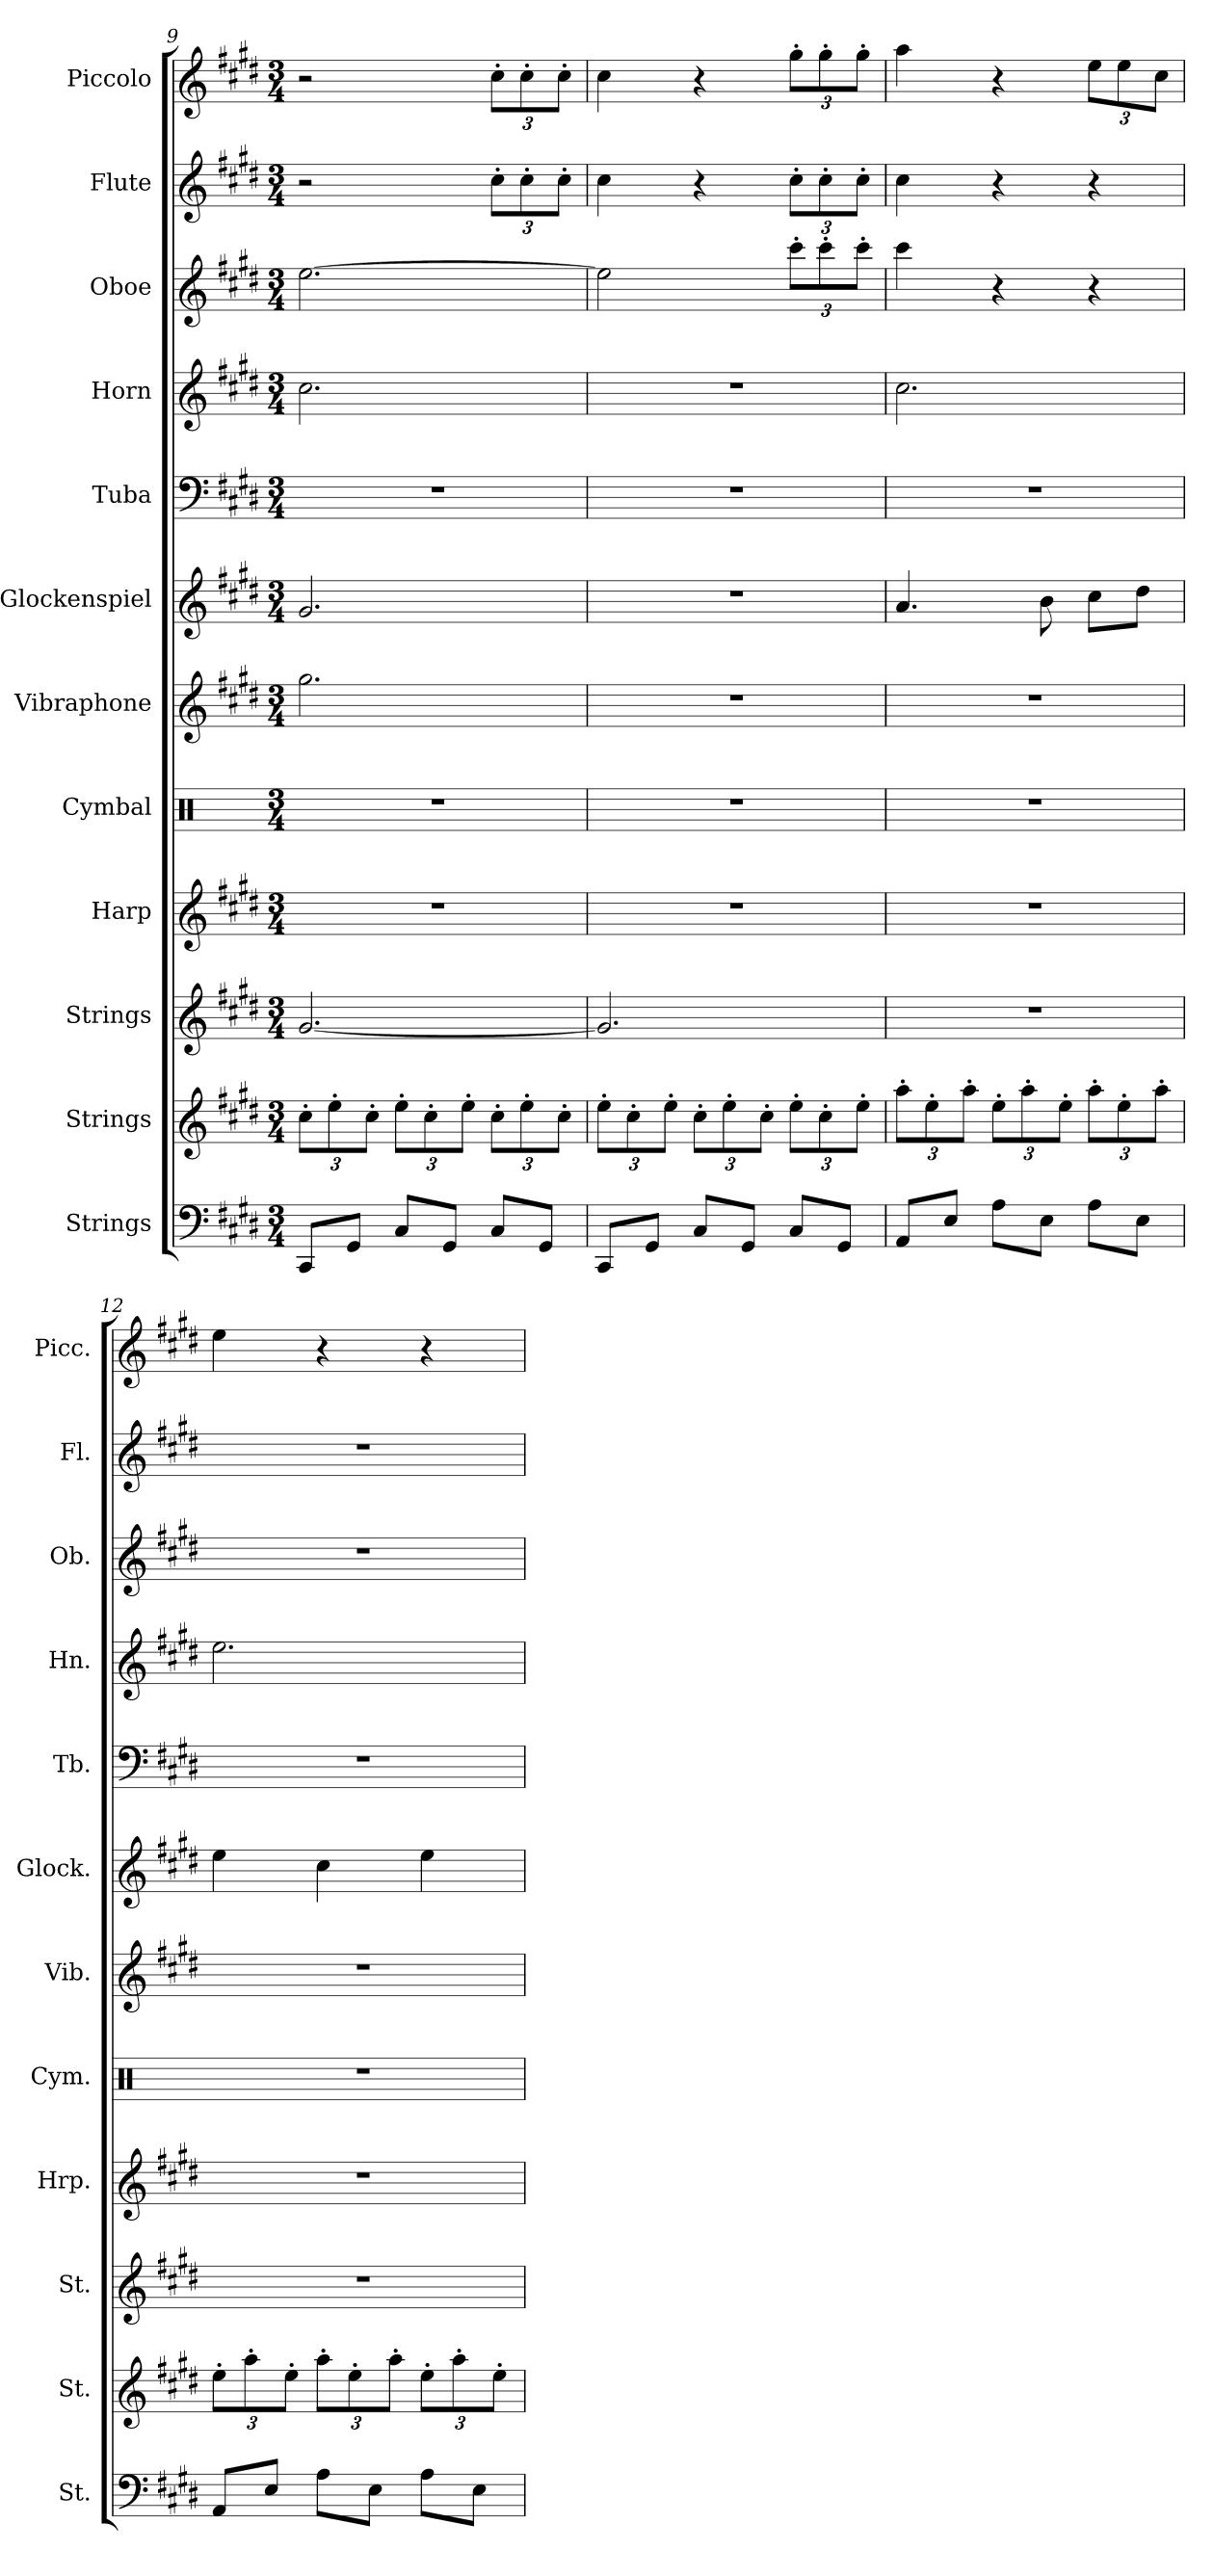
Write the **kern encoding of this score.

**kern	**kern	**kern	**kern	**kern	**kern	**kern	**kern	**kern	**kern	**kern	**kern
*part12	*part11	*part10	*part9	*part8	*part7	*part6	*part5	*part4	*part3	*part2	*part1
*staff12	*staff11	*staff10	*staff9	*staff8	*staff7	*staff6	*staff5	*staff4	*staff3	*staff2	*staff1
*I"Strings	*I"Strings	*I"Strings	*I"Harp	*I"Cymbal	*I"Vibraphone	*I"Glockenspiel	*I"Tuba	*I"Horn	*I"Oboe	*I"Flute	*I"Piccolo
*I'St.	*I'St.	*I'St.	*I'Hrp.	*I'Cym.	*I'Vib.	*I'Glock.	*I'Tb.	*I'Hn.	*I'Ob.	*I'Fl.	*I'Picc.
!!LO:PB:g=z
*clefF4	*clefG2	*clefG2	*clefG2	*clefX	*clefG2	*clefG2	*clefF4	*clefG2	*clefG2	*clefG2	*clefG2
*	*	*	*	*	*	*ITrd-14c-24	*	*ITrd7c12	*	*	*ITrd-7c-12
*k[f#c#g#d#]	*k[f#c#g#d#]	*k[f#c#g#d#]	*k[f#c#g#d#]	*k[]	*k[f#c#g#d#]	*k[f#c#g#d#]	*k[f#c#g#d#]	*k[f#c#g#d#]	*k[f#c#g#d#]	*k[f#c#g#d#]	*k[f#c#g#d#]
*M3/4	*M3/4	*M3/4	*M3/4	*M3/4	*M3/4	*M3/4	*M3/4	*M3/4	*M3/4	*M3/4	*M3/4
*	*Xbrackettup	*	*	*	*	*	*	*	*	*	*
=9	=9	=9	=9	=9	=9	=9	=9	=9	=9	=9	=9
8CC#/L	12cc#'\L	[2.g#/	2.r	2.r	2.gg#\	2.ggg#/	2.r	2.c#\	[2.ee\	2r	2r
.	12ee'\	.	.	.	.	.	.	.	.	.	.
8GG#/J	.	.	.	.	.	.	.	.	.	.	.
.	12cc#'\J	.	.	.	.	.	.	.	.	.	.
8C#/L	12ee'\L	.	.	.	.	.	.	.	.	.	.
.	12cc#'\	.	.	.	.	.	.	.	.	.	.
8GG#/J	.	.	.	.	.	.	.	.	.	.	.
.	12ee'\J	.	.	.	.	.	.	.	.	.	.
*	*	*	*	*	*	*	*	*	*	*Xbrackettup	*Xbrackettup
8C#/L	12cc#'\L	.	.	.	.	.	.	.	.	12cc#'\L	12ccc#'\L
.	12ee'\	.	.	.	.	.	.	.	.	12cc#'\	12ccc#'\
8GG#/J	.	.	.	.	.	.	.	.	.	.	.
.	12cc#'\J	.	.	.	.	.	.	.	.	12cc#'\J	12ccc#'\J
=10	=10	=10	=10	=10	=10	=10	=10	=10	=10	=10	=10
8CC#/L	12ee'\L	2.g#/]	2.r	2.r	2.r	2.r	2.r	2.r	2ee\]	4cc#\	4ccc#\
.	12cc#'\	.	.	.	.	.	.	.	.	.	.
8GG#/J	.	.	.	.	.	.	.	.	.	.	.
.	12ee'\J	.	.	.	.	.	.	.	.	.	.
8C#/L	12cc#'\L	.	.	.	.	.	.	.	.	4r	4r
.	12ee'\	.	.	.	.	.	.	.	.	.	.
8GG#/J	.	.	.	.	.	.	.	.	.	.	.
.	12cc#'\J	.	.	.	.	.	.	.	.	.	.
*	*	*	*	*	*	*	*	*	*Xbrackettup	*	*
8C#/L	12ee'\L	.	.	.	.	.	.	.	12ccc#'\L	12cc#'\L	12ggg#'\L
.	12cc#'\	.	.	.	.	.	.	.	12ccc#'\	12cc#'\	12ggg#'\
8GG#/J	.	.	.	.	.	.	.	.	.	.	.
.	12ee'\J	.	.	.	.	.	.	.	12ccc#'\J	12cc#'\J	12ggg#'\J
=11	=11	=11	=11	=11	=11	=11	=11	=11	=11	=11	=11
8AA/L	12aa'\L	2.r	2.r	2.r	2.r	4.aaa/	2.r	2.c#\	4ccc#\	4cc#\	4aaa\
.	12ee'\	.	.	.	.	.	.	.	.	.	.
8E/J	.	.	.	.	.	.	.	.	.	.	.
.	12aa'\J	.	.	.	.	.	.	.	.	.	.
8A\L	12ee'\L	.	.	.	.	.	.	.	4r	4r	4r
.	12aa'\	.	.	.	.	.	.	.	.	.	.
8E\J	.	.	.	.	.	8bbb\	.	.	.	.	.
.	12ee'\J	.	.	.	.	.	.	.	.	.	.
8A\L	12aa'\L	.	.	.	.	8cccc#\L	.	.	4r	4r	12eee\L
.	12ee'\	.	.	.	.	.	.	.	.	.	12eee\
8E\J	.	.	.	.	.	8dddd#\J	.	.	.	.	.
.	12aa'\J	.	.	.	.	.	.	.	.	.	12ccc#\J
=12	=12	=12	=12	=12	=12	=12	=12	=12	=12	=12	=12
8AA/L	12ee'\L	2.r	2.r	2.r	2.r	4eeee\	2.r	2.e\	2.r	2.r	4eee\
.	12aa'\	.	.	.	.	.	.	.	.	.	.
8E/J	.	.	.	.	.	.	.	.	.	.	.
.	12ee'\J	.	.	.	.	.	.	.	.	.	.
8A\L	12aa'\L	.	.	.	.	4cccc#\	.	.	.	.	4r
.	12ee'\	.	.	.	.	.	.	.	.	.	.
8E\J	.	.	.	.	.	.	.	.	.	.	.
.	12aa'\J	.	.	.	.	.	.	.	.	.	.
8A\L	12ee'\L	.	.	.	.	4eeee\	.	.	.	.	4r
.	12aa'\	.	.	.	.	.	.	.	.	.	.
8E\J	.	.	.	.	.	.	.	.	.	.	.
.	12ee'\J	.	.	.	.	.	.	.	.	.	.
=	=	=	=	=	=	=	=	=	=	=	=
*-	*-	*-	*-	*-	*-	*-	*-	*-	*-	*-	*-
